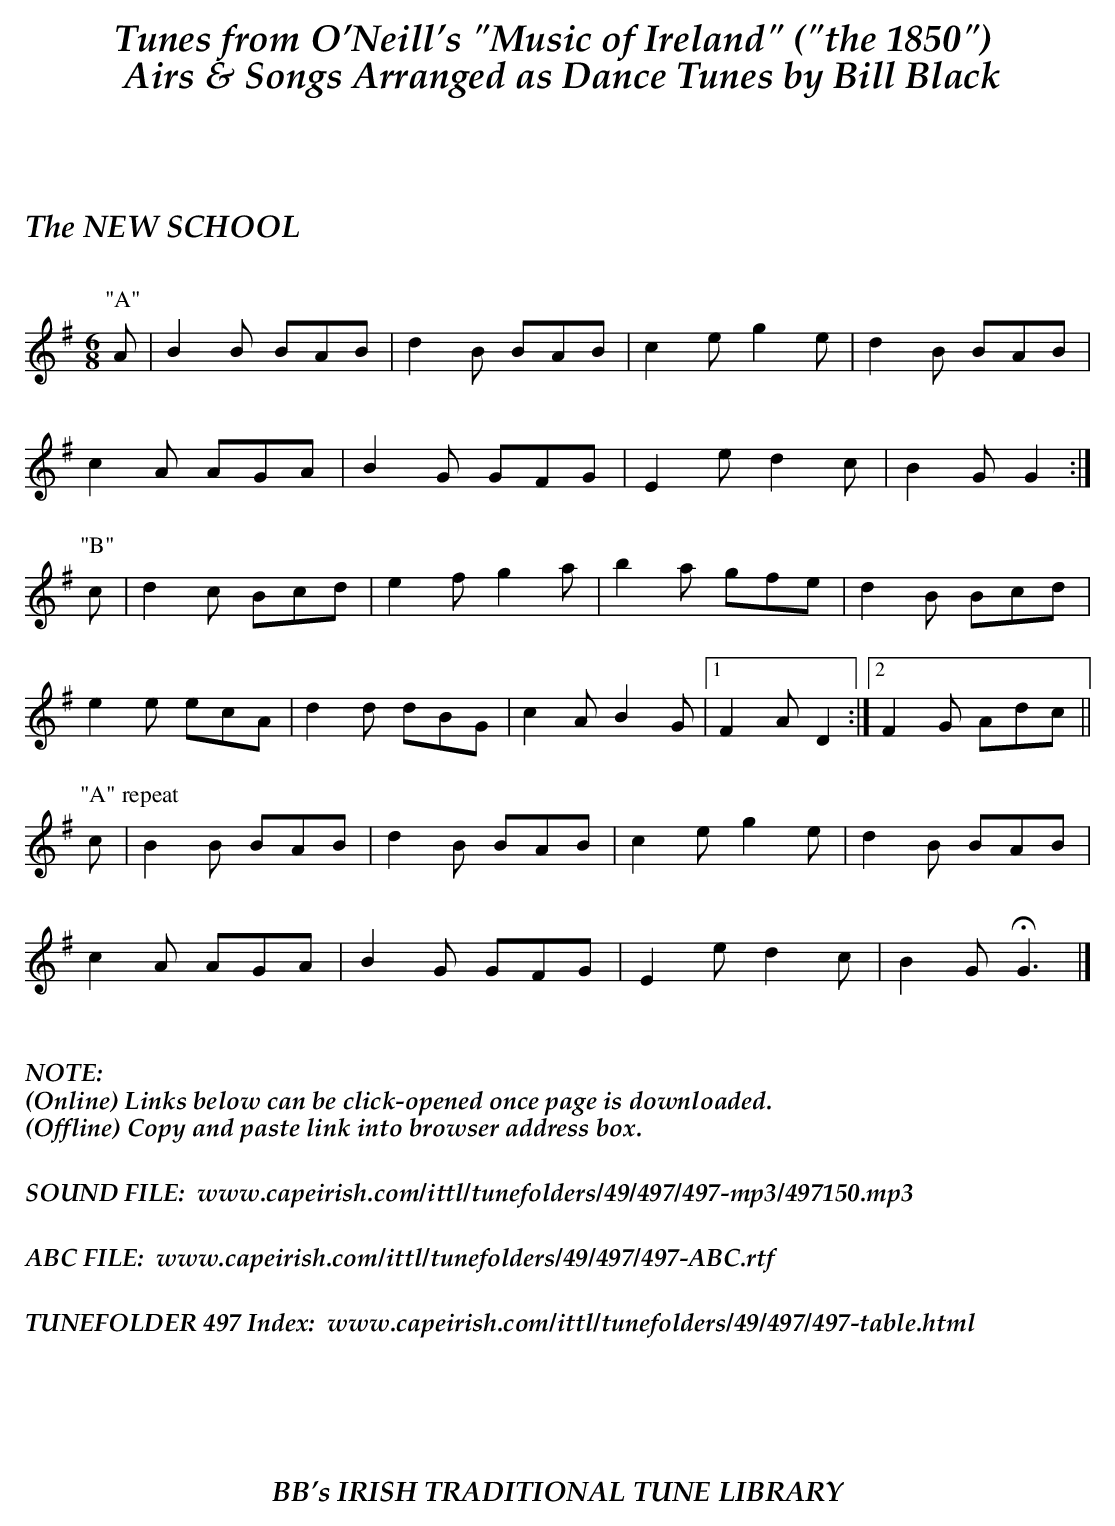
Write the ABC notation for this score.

X:1
T:NEW SCHOOL, The
M:6/8
L:1/8
K:G
P:"A"
A|B2B BAB|d2B BAB|c2e g2e|d2B BAB|
c2A AGA|B2G GFG|E2e d2c|B2G G2 :|
P:"B"
c|d2c Bcd|e2f g2a|b2a gfe|d2B Bcd|
e2e ecA|d2d dBG|c2A B2G|1 F2A D2 :|\
[2 F2G Adc||
P:"A" repeat
c|B2B BAB|d2B BAB|c2e g2e|d2B BAB|
c2A AGA|B2G GFG|E2e d2c|B2G HG3|]
%%vskip .3in
%%textoption left
%%textfont "Palatino-BoldItalic" 16
%%begintext
%%NOTE:
(Online) Links below can be click-opened once page is downloaded.
(Offline) Copy and paste link into browser address box.
%%
%%
SOUND FILE:  www.capeirish.com/ittl/tunefolders/49/497/497-mp3/497150.mp3
%%
%%
ABC FILE:  www.capeirish.com/ittl/tunefolders/49/497/497-ABC.rtf
%%
%%
TUNEFOLDER 497 Index:  www.capeirish.com/ittl/tunefolders/49/497/497-table.html
